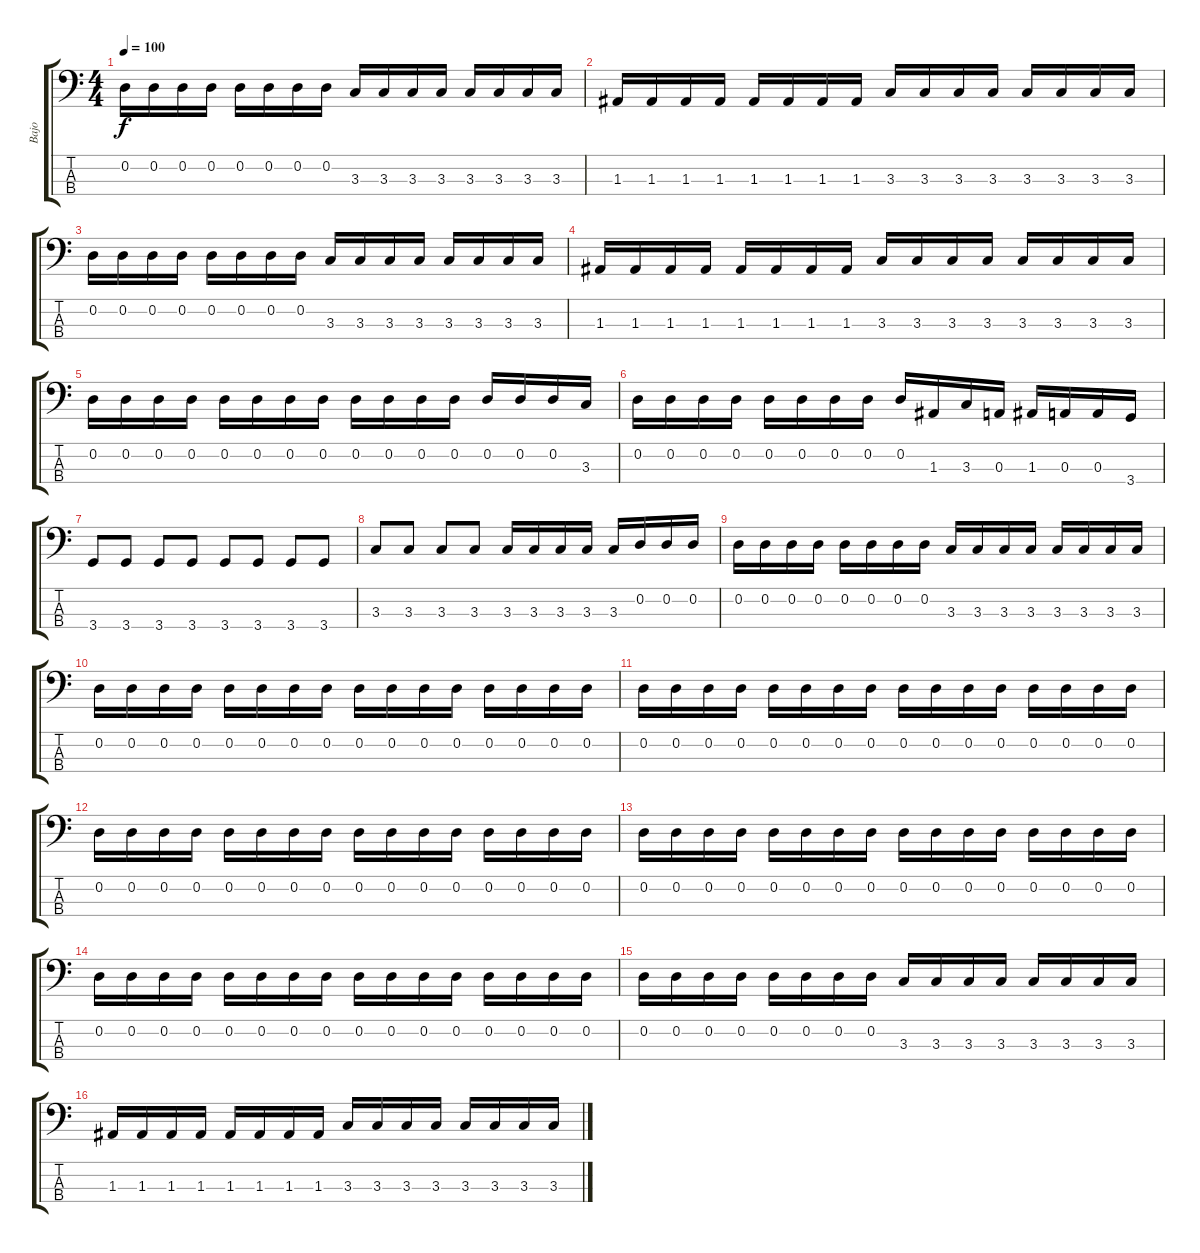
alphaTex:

\track ("Bajo" "Bajo") {instrument electricbasspick}
\staff {score tabs}
\tuning (G2 D2 A1 E1) {hide}
\ts (4 4)
\tempo 100
\clef f4
\ks c
0.2.16{dy f} 0.2.16 0.2.16 0.2.16 0.2.16 0.2.16 0.2.16 0.2.16 3.3.16 3.3.16 3.3.16 3.3.16 3.3.16 3.3.16 3.3.16 3.3.16 |
1.3.16 1.3.16 1.3.16 1.3.16 1.3.16 1.3.16 1.3.16 1.3.16 3.3.16 3.3.16 3.3.16 3.3.16 3.3.16 3.3.16 3.3.16 3.3.16 |
0.2.16 0.2.16 0.2.16 0.2.16 0.2.16 0.2.16 0.2.16 0.2.16 3.3.16 3.3.16 3.3.16 3.3.16 3.3.16 3.3.16 3.3.16 3.3.16 |
1.3.16 1.3.16 1.3.16 1.3.16 1.3.16 1.3.16 1.3.16 1.3.16 3.3.16 3.3.16 3.3.16 3.3.16 3.3.16 3.3.16 3.3.16 3.3.16 |
0.2.16 0.2.16 0.2.16 0.2.16 0.2.16 0.2.16 0.2.16 0.2.16 0.2.16 0.2.16 0.2.16 0.2.16 0.2.16 0.2.16 0.2.16 3.3.16 |
0.2.16 0.2.16 0.2.16 0.2.16 0.2.16 0.2.16 0.2.16 0.2.16 0.2.16 1.3.16 3.3.16 0.3.16 1.3.16 0.3.16 0.3.16 3.4.16 |
3.4.8 3.4.8 3.4.8 3.4.8 3.4.8 3.4.8 3.4.8 3.4.8 |
3.3.8 3.3.8 3.3.8 3.3.8 3.3.16 3.3.16 3.3.16 3.3.16 3.3.16 0.2.16 0.2.16 0.2.16 |
0.2.16 0.2.16 0.2.16 0.2.16 0.2.16 0.2.16 0.2.16 0.2.16 3.3.16 3.3.16 3.3.16 3.3.16 3.3.16 3.3.16 3.3.16 3.3.16 |
0.2.16 0.2.16 0.2.16 0.2.16 0.2.16 0.2.16 0.2.16 0.2.16 0.2.16 0.2.16 0.2.16 0.2.16 0.2.16 0.2.16 0.2.16 0.2.16 |
0.2.16 0.2.16 0.2.16 0.2.16 0.2.16 0.2.16 0.2.16 0.2.16 0.2.16 0.2.16 0.2.16 0.2.16 0.2.16 0.2.16 0.2.16 0.2.16 |
0.2.16 0.2.16 0.2.16 0.2.16 0.2.16 0.2.16 0.2.16 0.2.16 0.2.16 0.2.16 0.2.16 0.2.16 0.2.16 0.2.16 0.2.16 0.2.16 |
0.2.16 0.2.16 0.2.16 0.2.16 0.2.16 0.2.16 0.2.16 0.2.16 0.2.16 0.2.16 0.2.16 0.2.16 0.2.16 0.2.16 0.2.16 0.2.16 |
0.2.16 0.2.16 0.2.16 0.2.16 0.2.16 0.2.16 0.2.16 0.2.16 0.2.16 0.2.16 0.2.16 0.2.16 0.2.16 0.2.16 0.2.16 0.2.16 |
0.2.16 0.2.16 0.2.16 0.2.16 0.2.16 0.2.16 0.2.16 0.2.16 3.3.16 3.3.16 3.3.16 3.3.16 3.3.16 3.3.16 3.3.16 3.3.16 |
1.3.16 1.3.16 1.3.16 1.3.16 1.3.16 1.3.16 1.3.16 1.3.16 3.3.16 3.3.16 3.3.16 3.3.16 3.3.16 3.3.16 3.3.16 3.3.16
